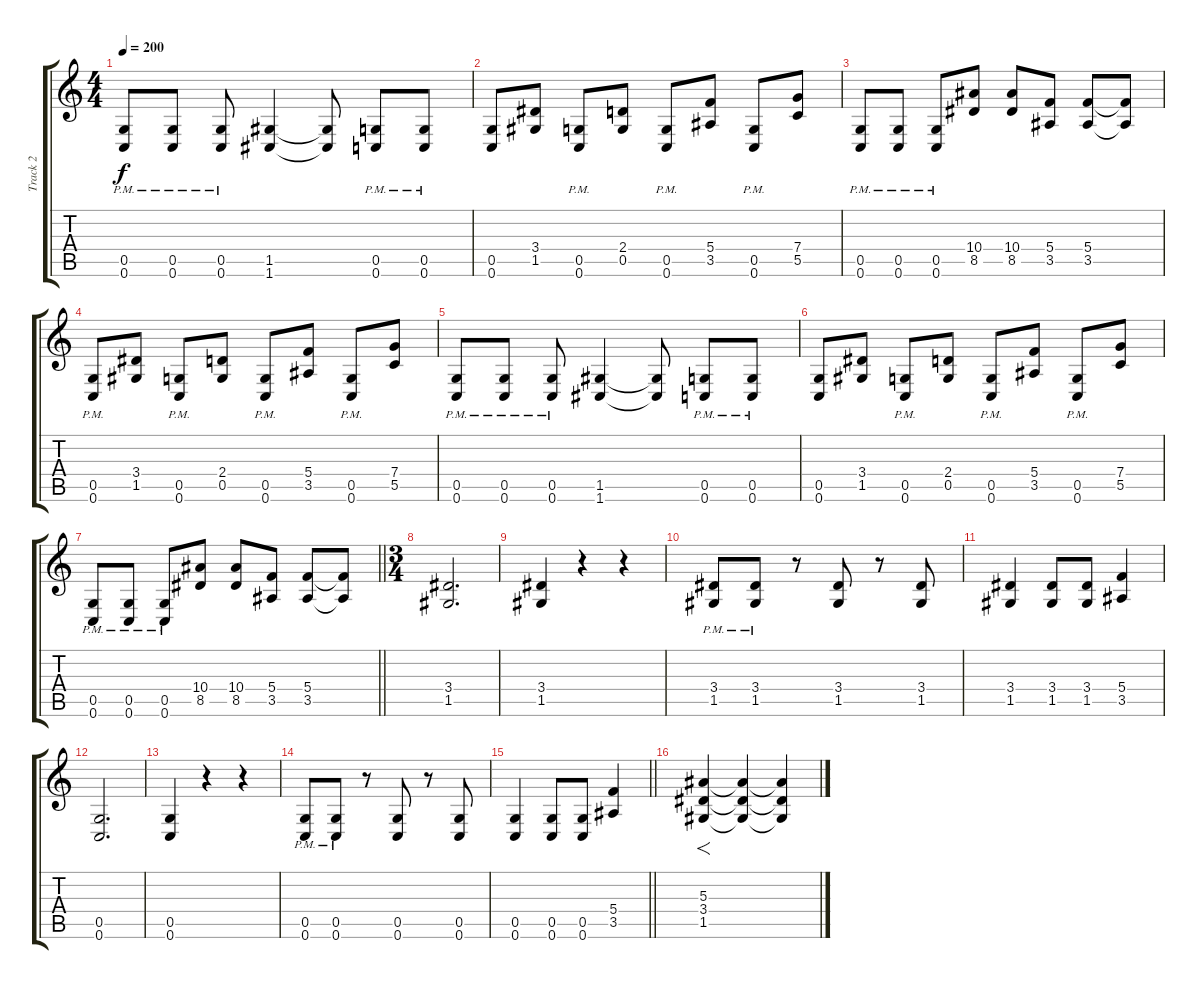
\track ("Track 2" "Track 2") {instrument distortionguitar}
\staff {score tabs}
\tuning (D4 A3 F3 C3 G2 C2) {hide}
\ts (4 4)
\tempo 200
\clef g2
\ks c
(0.5{pm} 0.6{pm}).8{dy f} (0.5{pm} 0.6{pm}).8 (0.5{pm} 0.6{pm}).8 (1.5 1.6).4 (1.5{t} 1.6{t}).8 (0.5{pm} 0.6{pm}).8 (0.5{pm} 0.6{pm}).8 |
(0.5 0.6).8 (3.4 1.5).8 (0.5{pm} 0.6{pm}).8 (2.4 0.5).8 (0.5{pm} 0.6{pm}).8 (5.4 3.5).8 (0.5{pm} 0.6{pm}).8 (7.4 5.5).8 |
(0.5{pm} 0.6{pm}).8 (0.5{pm} 0.6{pm}).8 (0.5{pm} 0.6{pm}).8 (10.4 8.5).8 (10.4 8.5).8 (5.4 3.5).8 (5.4 3.5).8 (5.4{t} 3.5{t}).8 |
(0.5{pm} 0.6{pm}).8 (3.4 1.5).8 (0.5{pm} 0.6{pm}).8 (2.4 0.5).8 (0.5{pm} 0.6{pm}).8 (5.4 3.5).8 (0.5{pm} 0.6{pm}).8 (7.4 5.5).8 |
(0.5{pm} 0.6{pm}).8 (0.5{pm} 0.6{pm}).8 (0.5{pm} 0.6{pm}).8 (1.5 1.6).4 (1.5{t} 1.6{t}).8 (0.5{pm} 0.6{pm}).8 (0.5{pm} 0.6{pm}).8 |
(0.5 0.6).8 (3.4 1.5).8 (0.5{pm} 0.6{pm}).8 (2.4 0.5).8 (0.5{pm} 0.6{pm}).8 (5.4 3.5).8 (0.5{pm} 0.6{pm}).8 (7.4 5.5).8 |
\barLineRight lightlight
(0.5{pm} 0.6{pm}).8 (0.5{pm} 0.6{pm}).8 (0.5{pm} 0.6{pm}).8 (10.4 8.5).8 (10.4 8.5).8 (5.4 3.5).8 (5.4 3.5).8 (5.4{t} 3.5{t}).8 |
\ts (3 4)
(3.4 1.5).2{d} |
(3.4 1.5).4 r.4 r.4 |
(3.4{pm} 1.5{pm}).8 (3.4{pm} 1.5{pm}).8 r.8 (3.4 1.5).8 r.8 (3.4 1.5).8 |
(3.4 1.5).4 (3.4 1.5).8 (3.4 1.5).8 (5.4 3.5).4 |
(0.5 0.6).2{d} |
(0.5 0.6).4 r.4 r.4 |
(0.5{pm} 0.6{pm}).8 (0.5{pm} 0.6{pm}).8 r.8 (0.5 0.6).8 r.8 (0.5 0.6).8 |
\barLineRight lightlight
(0.5 0.6).4 (0.5 0.6).8 (0.5 0.6).8 (5.4 3.5).4 |
(5.3 3.4 1.5).4{f instrument electricguitarclean} (5.3{t} 3.4{t} 1.5{t}).4 (5.3{t} 3.4{t} 1.5{t}).4
